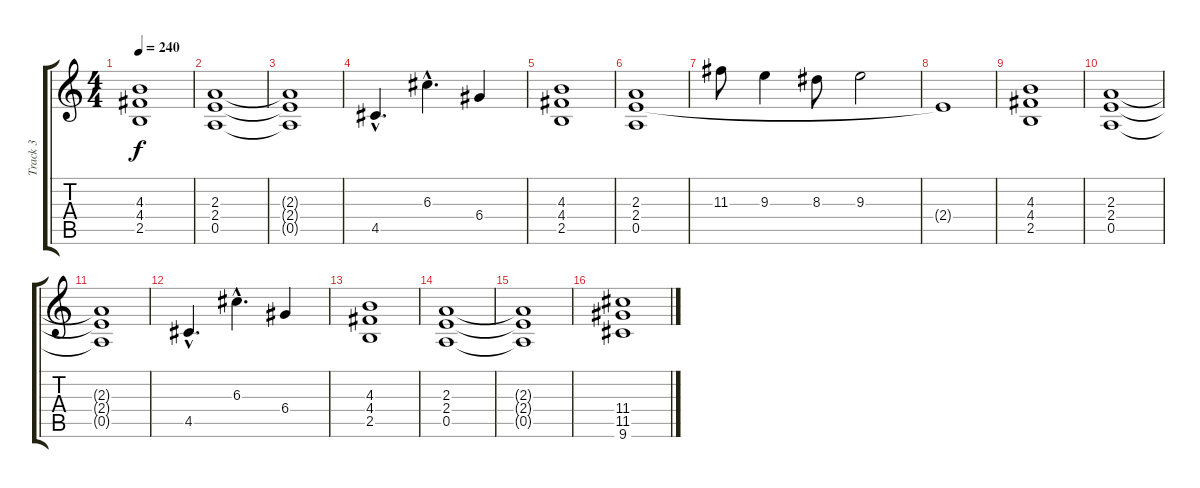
\track ("Track 3" "Track 3") {instrument distortionguitar}
\staff {score tabs}
\tuning (E4 B3 G3 D3 A2 E2) {hide}
\ts (4 4)
\tempo 240
\clef g2
\ks c
(4.3 4.4 2.5).1{dy f} |
(2.3 2.4 0.5).1 |
(2.3{t} 2.4{t} 0.5{t}).1 |
4.5{hac}.4{d} 6.3{hac}.4{d} 6.4.4 |
(4.3 4.4 2.5).1 |
(2.3 2.4 0.5).1 |
11.3.8 9.3.4 8.3.8 9.3.2 |
2.4{t}.1 |
(4.3 4.4 2.5).1 |
(2.3 2.4 0.5).1 |
(2.3{t} 2.4{t} 0.5{t}).1 |
4.5{hac}.4{d} 6.3{hac}.4{d} 6.4.4 |
(4.3 4.4 2.5).1 |
(2.3 2.4 0.5).1 |
(2.3{t} 2.4{t} 0.5{t}).1 |
(11.4 11.5 9.6).1
